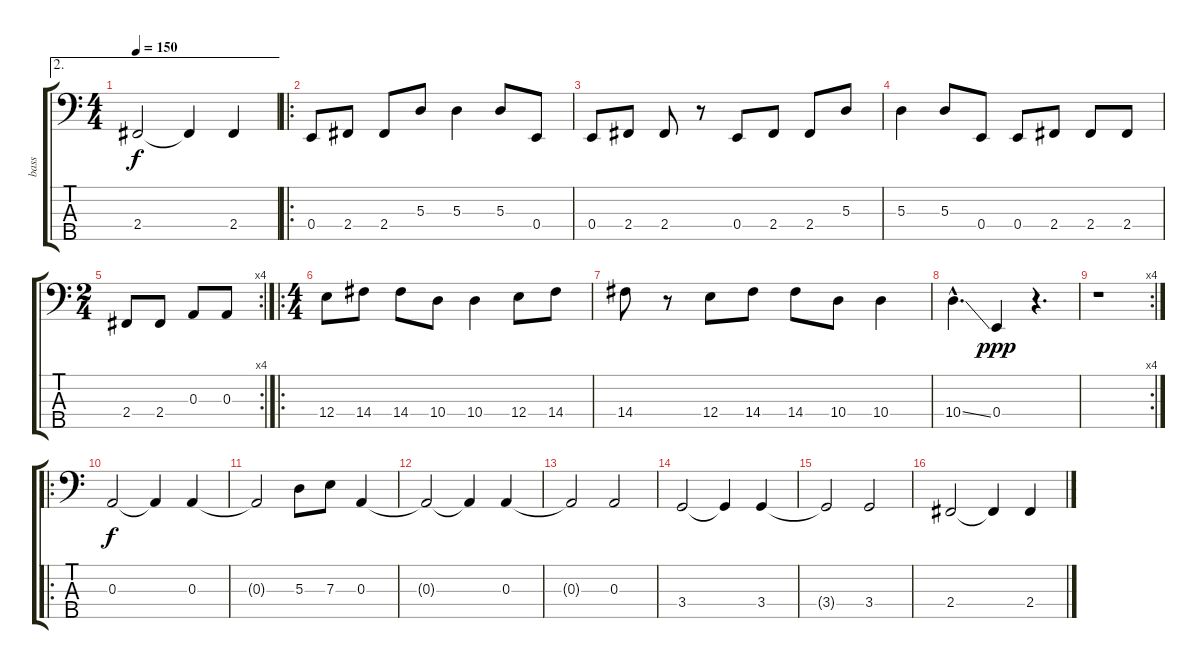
\track ("bass" "bass") {instrument fretlessbass}
\staff {score tabs}
\tuning (G2 D2 A1 E1 B0) {hide}
\ae 2
\ts (4 4)
\tempo 150
\clef f4
\ks c
2.4.2{dy f} 2.4{t}.4 2.4.4 |
\ro
0.4.8{instrument electricbassfinger} 2.4.8 2.4.8 5.3.8 5.3.4 5.3.8 0.4.8 |
0.4.8 2.4.8 2.4.8 r.8 0.4.8 2.4.8 2.4.8 5.3.8 |
5.3.4 5.3.8 0.4.8 0.4.8 2.4.8 2.4.8 2.4.8 |
\rc 4
\ts (2 4)
2.4.8 2.4.8 0.3.8 0.3.8 |
\ro
\ts (4 4)
12.4.8{instrument fretlessbass} 14.4.8 14.4.8 10.4.8 10.4.4 12.4.8 14.4.8 |
14.4.8 r.8 12.4.8 14.4.8 14.4.8 10.4.8 10.4.4 |
10.4{ss hac}.4{d} 0.4.4{dy ppp} r.4{d} |
\rc 4
r.1 |
\ro
0.3.2{dy f instrument electricbassfinger} 0.3{t}.4 0.3.4 |
0.3{t}.2 5.3.8 7.3.8 0.3.4 |
0.3{t}.2 0.3{t}.4 0.3.4 |
0.3{t}.2 0.3.2 |
3.4.2 3.4{t}.4 3.4.4 |
3.4{t}.2 3.4.2 |
2.4.2 2.4{t}.4 2.4.4
